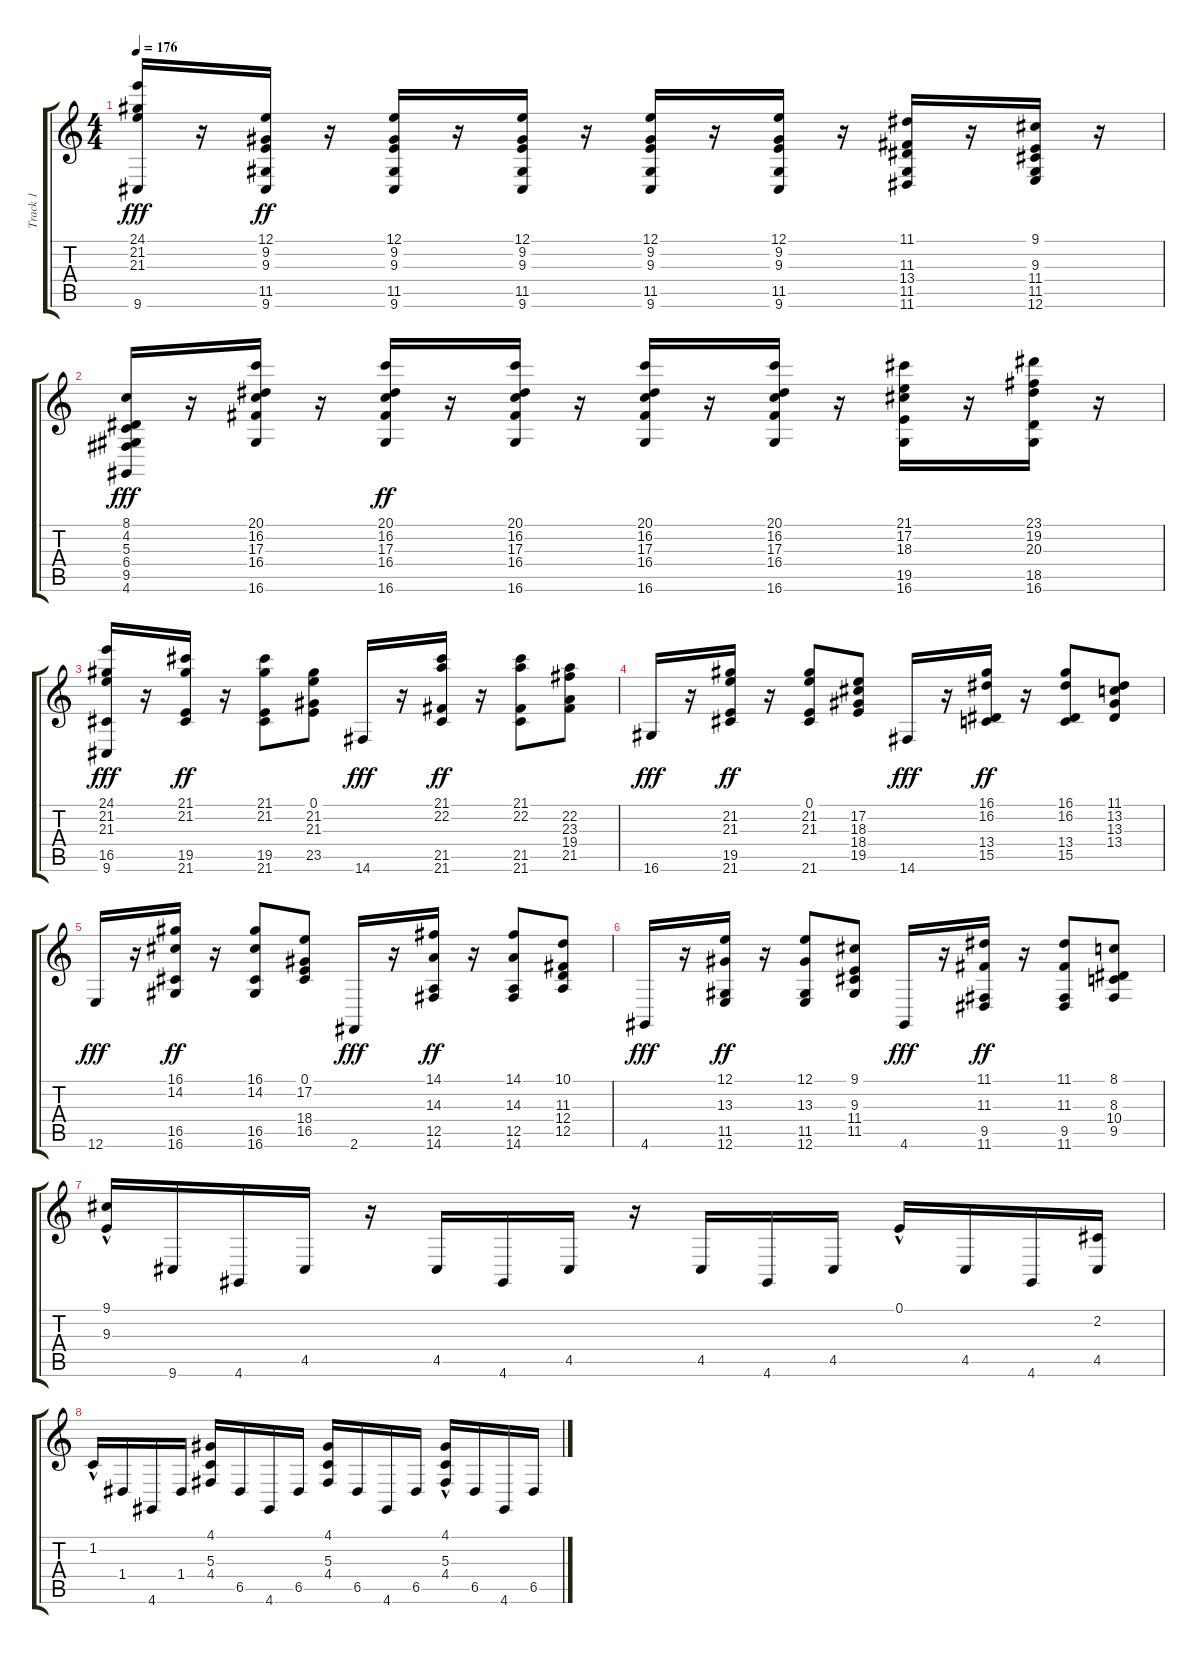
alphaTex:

\track ("Track 1" "Track 1") {instrument acousticgrandpiano}
\staff {score tabs}
\tuning (E4 B3 G3 D3 A2 E2) {hide}
\ts (4 4)
\tempo 176
\clef g2
\ks c
(24.1 21.2 21.3 9.6).16{dy fff} r.16 (12.1 9.2 9.3 11.5 9.6).16{dy ff} r.16 (12.1 9.2 9.3 11.5 9.6).16 r.16 (12.1 9.2 9.3 11.5 9.6).16 r.16 (12.1 9.2 9.3 11.5 9.6).16 r.16 (12.1 9.2 9.3 11.5 9.6).16 r.16 (11.1 11.3 13.4 11.5 11.6).16 r.16 (9.1 9.3 11.4 11.5 12.6).16 r.16 |
(8.1 4.2 5.3 6.4 9.5 4.6).16{dy fff} r.16 (20.1 16.2 17.3 16.4 16.6).16 r.16 (20.1 16.2 17.3 16.4 16.6).16{dy ff} r.16 (20.1 16.2 17.3 16.4 16.6).16 r.16 (20.1 16.2 17.3 16.4 16.6).16 r.16 (20.1 16.2 17.3 16.4 16.6).16 r.16 (21.1 17.2 18.3 19.5 16.6).16 r.16 (23.1 19.2 20.3 18.5 16.6).16 r.16 |
(24.1 21.2 21.3 16.5 9.6).16{dy fff} r.16 (21.1 21.2 19.5 21.6).16{dy ff} r.16 (21.1 21.2 19.5 21.6).8 (0.1 21.2 21.3 23.5).8 14.6.16{dy fff} r.16 (21.1 22.2 21.5 21.6).16{dy ff} r.16 (21.1 22.2 21.5 21.6).8 (22.2 23.3 19.4 21.5).8 |
16.6.16{dy fff} r.16 (21.2 21.3 19.5 21.6).16{dy ff} r.16 (0.1 21.2 21.3 21.6).8 (17.2 18.3 18.4 19.5).8 14.6.16{dy fff} r.16 (16.1 16.2 13.4 15.5).16{dy ff} r.16 (16.1 16.2 13.4 15.5).8 (11.1 13.2 13.3 13.4).8 |
12.6.16{dy fff} r.16 (16.1 14.2 16.5 16.6).16{dy ff} r.16 (16.1 14.2 16.5 16.6).8 (0.1 17.2 18.4 16.5).8 2.6.16{dy fff} r.16 (14.1 14.3 12.5 14.6).16{dy ff} r.16 (14.1 14.3 12.5 14.6).8 (10.1 11.3 12.4 12.5).8 |
4.6.16{dy fff} r.16 (12.1 13.3 11.5 12.6).16{dy ff} r.16 (12.1 13.3 11.5 12.6).8 (9.1 9.3 11.4 11.5).8 4.6.16{dy fff} r.16 (11.1 11.3 9.5 11.6).16{dy ff} r.16 (11.1 11.3 9.5 11.6).8 (8.1 8.3 10.4 9.5).8 |
(9.1{hac} 9.3{hac}).16 9.6.16 4.6.16 4.5.16 r.16 4.5.16 4.6.16 4.5.16 r.16 4.5.16 4.6.16 4.5.16 0.1{hac}.16 4.5.16 4.6.16 (2.2 4.5).16 |
1.2{hac}.16 1.4.16 4.6.16 1.4.16 (4.1 5.3 4.4).16 6.5.16 4.6.16 6.5.16 (4.1 5.3 4.4).16 6.5.16 4.6.16 6.5.16 (4.1{hac} 5.3{hac} 4.4{hac}).16 6.5.16 4.6.16 6.5.16
